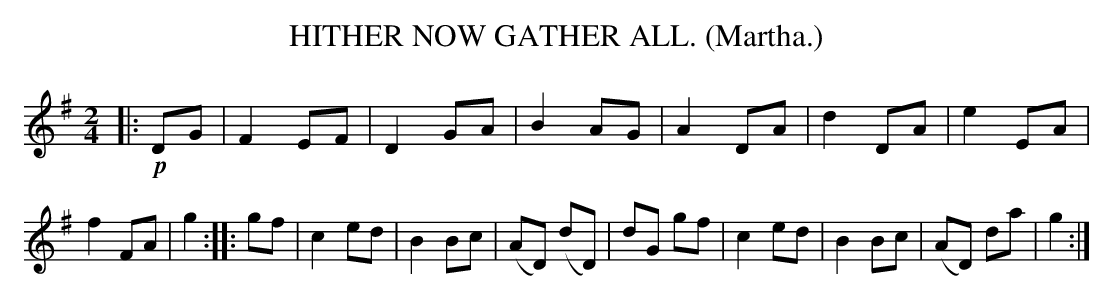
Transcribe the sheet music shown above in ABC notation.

X:1
T: HITHER NOW GATHER ALL. (Martha.)
M: 2/4
L: 1/8
K: G
|:!p!DG |\
F2 EF | D2 GA | B2 AG | A2 DA |\
d2 DA | e2 EA | f2 FA | g2 ::\
gf |\
c2 ed | B2 Bc | (AD) (dD) | dG gf |\
c2 ed | B2 Bc | (AD) da | g2 :|
